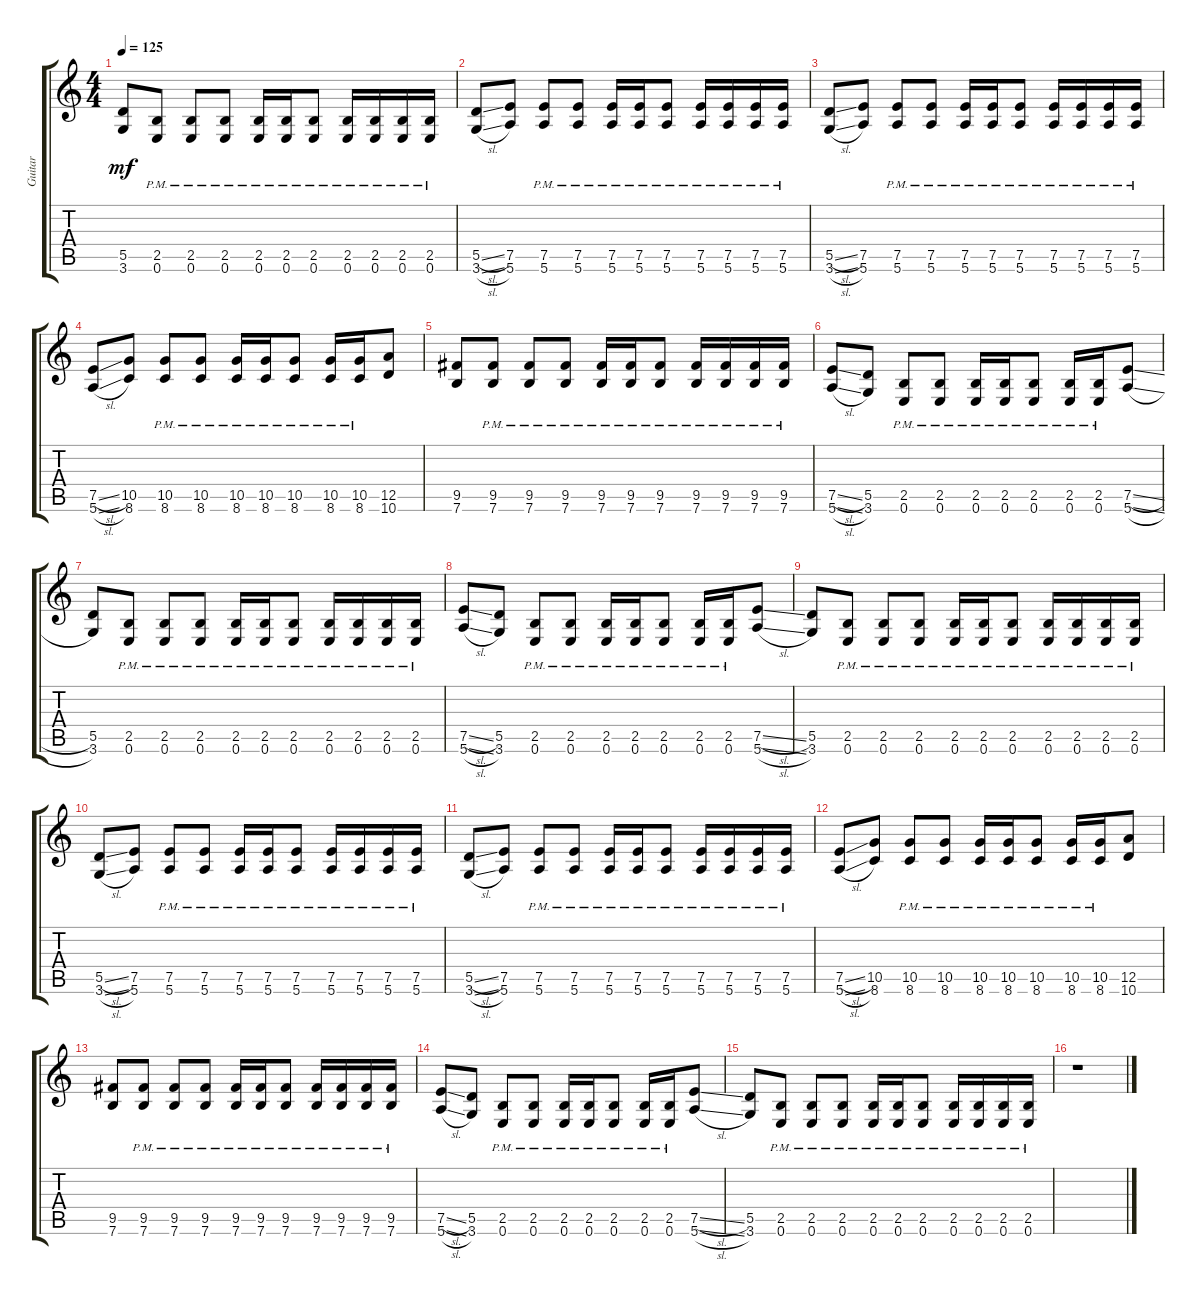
\track ("Guitar" "Guitar") {instrument distortionguitar}
\staff {score tabs}
\tuning (E4 B3 G3 D3 A2 E2) {hide}
\ts (4 4)
\tempo 125
\clef g2
\ks c
(5.5 3.6).8{dy mf} (2.5{pm} 0.6{pm}).8 (2.5{pm} 0.6{pm}).8 (2.5{pm} 0.6{pm}).8 (2.5{pm} 0.6{pm}).16 (2.5{pm} 0.6{pm}).16 (2.5{pm} 0.6{pm}).8 (2.5{pm} 0.6{pm}).16 (2.5{pm} 0.6{pm}).16 (2.5{pm} 0.6{pm}).16 (2.5{pm} 0.6{pm}).16 |
(5.5{sl} 3.6{sl}).8 (7.5 5.6).8 (7.5{pm} 5.6{pm}).8 (7.5{pm} 5.6{pm}).8 (7.5{pm} 5.6{pm}).16 (7.5{pm} 5.6{pm}).16 (7.5{pm} 5.6{pm}).8 (7.5{pm} 5.6{pm}).16 (7.5{pm} 5.6{pm}).16 (7.5{pm} 5.6{pm}).16 (7.5{pm} 5.6{pm}).16 |
(5.5{sl} 3.6{sl}).8 (7.5 5.6).8 (7.5{pm} 5.6{pm}).8 (7.5{pm} 5.6{pm}).8 (7.5{pm} 5.6{pm}).16 (7.5{pm} 5.6{pm}).16 (7.5{pm} 5.6{pm}).8 (7.5{pm} 5.6{pm}).16 (7.5{pm} 5.6{pm}).16 (7.5{pm} 5.6{pm}).16 (7.5{pm} 5.6{pm}).16 |
(7.5{sl} 5.6{sl}).8 (10.5 8.6).8 (10.5{pm} 8.6{pm}).8 (10.5{pm} 8.6{pm}).8 (10.5{pm} 8.6{pm}).16 (10.5{pm} 8.6{pm}).16 (10.5{pm} 8.6{pm}).8 (10.5{pm} 8.6{pm}).16 (10.5{pm} 8.6{pm}).16 (12.5 10.6).8 |
(9.5 7.6).8 (9.5{pm} 7.6{pm}).8 (9.5{pm} 7.6{pm}).8 (9.5{pm} 7.6{pm}).8 (9.5{pm} 7.6{pm}).16 (9.5{pm} 7.6{pm}).16 (9.5{pm} 7.6{pm}).8 (9.5{pm} 7.6{pm}).16 (9.5{pm} 7.6{pm}).16 (9.5{pm} 7.6{pm}).16 (9.5{pm} 7.6{pm}).16 |
(7.5{sl} 5.6{sl}).8 (5.5 3.6).8 (2.5{pm} 0.6{pm}).8 (2.5{pm} 0.6{pm}).8 (2.5{pm} 0.6{pm}).16 (2.5{pm} 0.6{pm}).16 (2.5{pm} 0.6{pm}).8 (2.5{pm} 0.6{pm}).16 (2.5{pm} 0.6{pm}).16 (7.5{sl} 5.6{sl}).8 |
(5.5 3.6).8 (2.5{pm} 0.6{pm}).8 (2.5{pm} 0.6{pm}).8 (2.5{pm} 0.6{pm}).8 (2.5{pm} 0.6{pm}).16 (2.5{pm} 0.6{pm}).16 (2.5{pm} 0.6{pm}).8 (2.5{pm} 0.6{pm}).16 (2.5{pm} 0.6{pm}).16 (2.5{pm} 0.6{pm}).16 (2.5{pm} 0.6{pm}).16 |
(7.5{sl} 5.6{sl}).8 (5.5 3.6).8 (2.5{pm} 0.6{pm}).8 (2.5{pm} 0.6{pm}).8 (2.5{pm} 0.6{pm}).16 (2.5{pm} 0.6{pm}).16 (2.5{pm} 0.6{pm}).8 (2.5{pm} 0.6{pm}).16 (2.5{pm} 0.6{pm}).16 (7.5{sl} 5.6{sl}).8 |
(5.5 3.6).8 (2.5{pm} 0.6{pm}).8 (2.5{pm} 0.6{pm}).8 (2.5{pm} 0.6{pm}).8 (2.5{pm} 0.6{pm}).16 (2.5{pm} 0.6{pm}).16 (2.5{pm} 0.6{pm}).8 (2.5{pm} 0.6{pm}).16 (2.5{pm} 0.6{pm}).16 (2.5{pm} 0.6{pm}).16 (2.5{pm} 0.6{pm}).16 |
(5.5{sl} 3.6{sl}).8 (7.5 5.6).8 (7.5{pm} 5.6{pm}).8 (7.5{pm} 5.6{pm}).8 (7.5{pm} 5.6{pm}).16 (7.5{pm} 5.6{pm}).16 (7.5{pm} 5.6{pm}).8 (7.5{pm} 5.6{pm}).16 (7.5{pm} 5.6{pm}).16 (7.5{pm} 5.6{pm}).16 (7.5{pm} 5.6{pm}).16 |
(5.5{sl} 3.6{sl}).8 (7.5 5.6).8 (7.5{pm} 5.6{pm}).8 (7.5{pm} 5.6{pm}).8 (7.5{pm} 5.6{pm}).16 (7.5{pm} 5.6{pm}).16 (7.5{pm} 5.6{pm}).8 (7.5{pm} 5.6{pm}).16 (7.5{pm} 5.6{pm}).16 (7.5{pm} 5.6{pm}).16 (7.5{pm} 5.6{pm}).16 |
(7.5{sl} 5.6{sl}).8 (10.5 8.6).8 (10.5{pm} 8.6{pm}).8 (10.5{pm} 8.6{pm}).8 (10.5{pm} 8.6{pm}).16 (10.5{pm} 8.6{pm}).16 (10.5{pm} 8.6{pm}).8 (10.5{pm} 8.6{pm}).16 (10.5{pm} 8.6{pm}).16 (12.5 10.6).8 |
(9.5 7.6).8 (9.5{pm} 7.6{pm}).8 (9.5{pm} 7.6{pm}).8 (9.5{pm} 7.6{pm}).8 (9.5{pm} 7.6{pm}).16 (9.5{pm} 7.6{pm}).16 (9.5{pm} 7.6{pm}).8 (9.5{pm} 7.6{pm}).16 (9.5{pm} 7.6{pm}).16 (9.5{pm} 7.6{pm}).16 (9.5{pm} 7.6{pm}).16 |
(7.5{sl} 5.6{sl}).8 (5.5 3.6).8 (2.5{pm} 0.6{pm}).8 (2.5{pm} 0.6{pm}).8 (2.5{pm} 0.6{pm}).16 (2.5{pm} 0.6{pm}).16 (2.5{pm} 0.6{pm}).8 (2.5{pm} 0.6{pm}).16 (2.5{pm} 0.6{pm}).16 (7.5{sl} 5.6{sl}).8 |
(5.5 3.6).8 (2.5{pm} 0.6{pm}).8 (2.5{pm} 0.6{pm}).8 (2.5{pm} 0.6{pm}).8 (2.5{pm} 0.6{pm}).16 (2.5{pm} 0.6{pm}).16 (2.5{pm} 0.6{pm}).8 (2.5{pm} 0.6{pm}).16 (2.5{pm} 0.6{pm}).16 (2.5{pm} 0.6{pm}).16 (2.5{pm} 0.6{pm}).16 |
r.1
